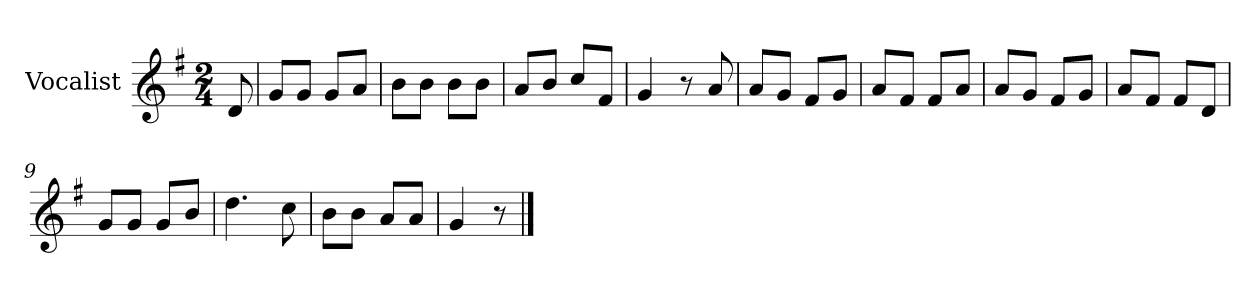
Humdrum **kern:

**kern
*part1
*staff1
*I"Vocalist
*k[f#]
*G:
*M2/4
=
8d
=1
8gL
8gJ
8gL
8aJ
=2
8bL
8bJ
8bL
8bJ
=3
8aL
8bJ
8ccL
8f#J
=4
4g
8r
8a
=5
8aL
8gJ
8f#L
8gJ
=6
8aL
8f#J
8f#L
8aJ
=7
8aL
8gJ
8f#L
8gJ
=8
8aL
8f#J
8f#L
8dJ
=9
8gL
8gJ
8gL
8bJ
=10
4.dd
8cc
=11
8bL
8bJ
8aL
8aJ
=12
4g
8r
==
*-
